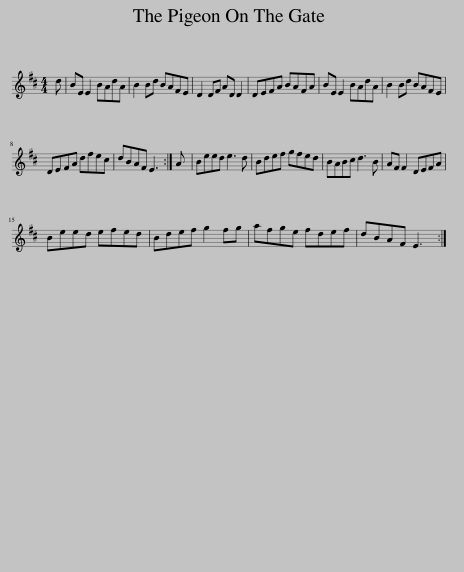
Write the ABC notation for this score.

X:1
L:1/8
M:4/4
I:linebreak $
K:D
V:1 treble
V:1
 d | BE E2 BAdA | B2 Bd BAFE | D2 DF AD D2 | DEFA BAFA | %5
 BE E2 BAdA | B2 Bd BAFE |$ DEFA dfec | dBAF E3 :| A | %10
 Beed e3 d | Bdef gfed | BABc d3 B | AF F2 DEFA |$ Beed efed | %15
 Bdef g2 fg | afge fdef | dBAF E3 :| %18
